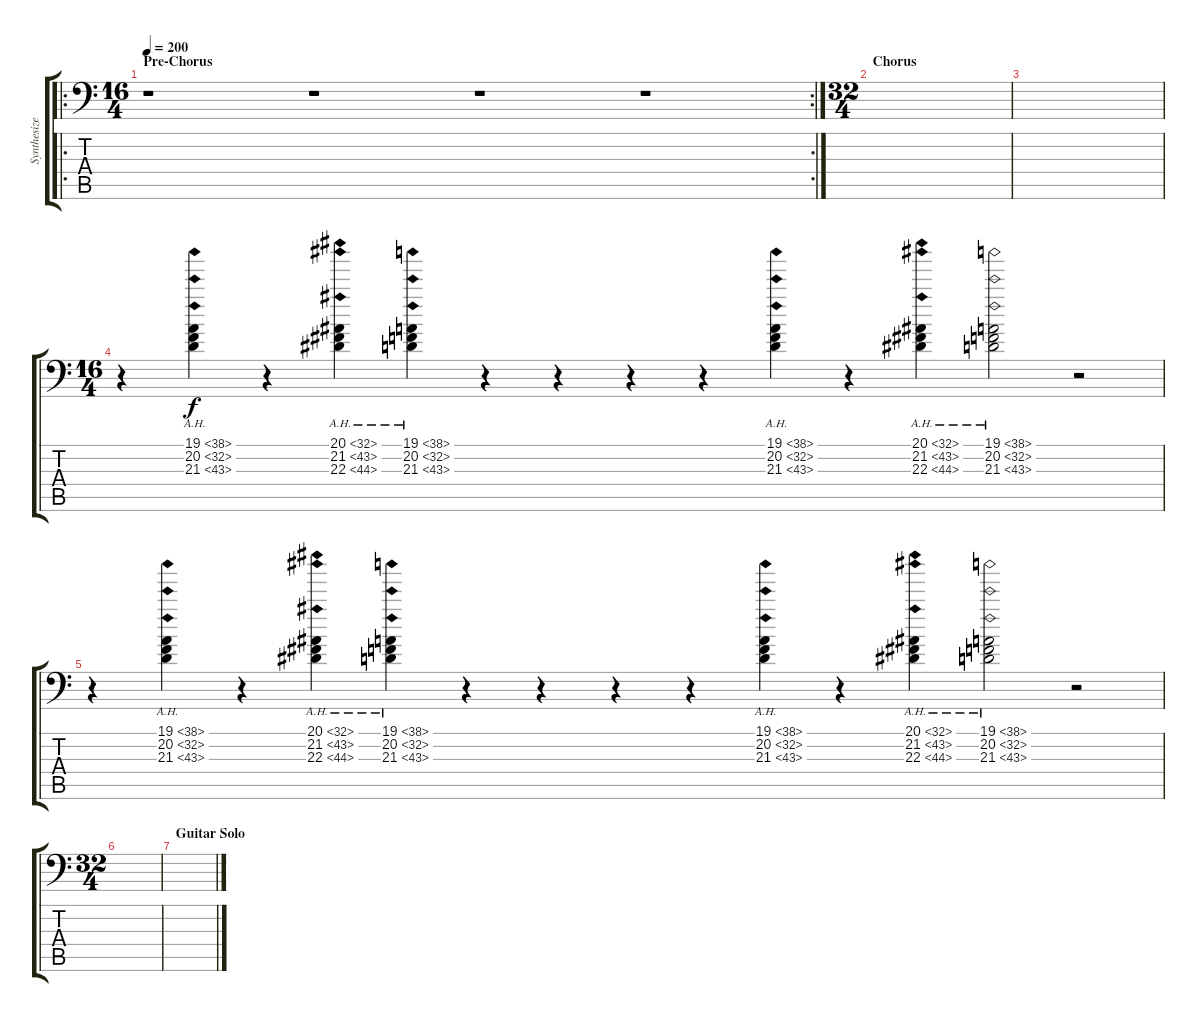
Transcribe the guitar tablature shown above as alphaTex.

\track ("Synthesizer" "Synthesize") {instrument tremolostrings}
\staff {score tabs}
\tuning (D3 A2 F2 C2 G1 D1) {hide}
\ro
\rc 2
\ts (16 4)
\section ("" "Pre-Chorus")
\tempo 200
\clef f4
\ks c
r.1{dy fff} r.1 r.1 r.1 |
\ts (32 4)
\section ("" "Chorus")
|
|
\ts (16 4)
r.4{instrument tremolostrings} (19.1{ah 19} 20.2{ah 12} 21.3{ah 22}).4{dy f} r.4 (20.1{ah 12} 21.2{ah 22} 22.3{ah 22}).4 (19.1{ah 19} 20.2{ah 12} 21.3{ah 22}).4 r.4 r.4 r.4 r.4 (19.1{ah 19} 20.2{ah 12} 21.3{ah 22}).4 r.4 (20.1{ah 12} 21.2{ah 22} 22.3{ah 22}).4 (19.1{ah 19} 20.2{ah 12} 21.3{ah 22}).2 r.2 |
r.4{instrument tremolostrings} (19.1{ah 19} 20.2{ah 12} 21.3{ah 22}).4 r.4 (20.1{ah 12} 21.2{ah 22} 22.3{ah 22}).4 (19.1{ah 19} 20.2{ah 12} 21.3{ah 22}).4 r.4 r.4 r.4 r.4 (19.1{ah 19} 20.2{ah 12} 21.3{ah 22}).4 r.4 (20.1{ah 12} 21.2{ah 22} 22.3{ah 22}).4 (19.1{ah 19} 20.2{ah 12} 21.3{ah 22}).2 r.2 |
\ts (32 4)
|
\section ("" "Guitar Solo")
